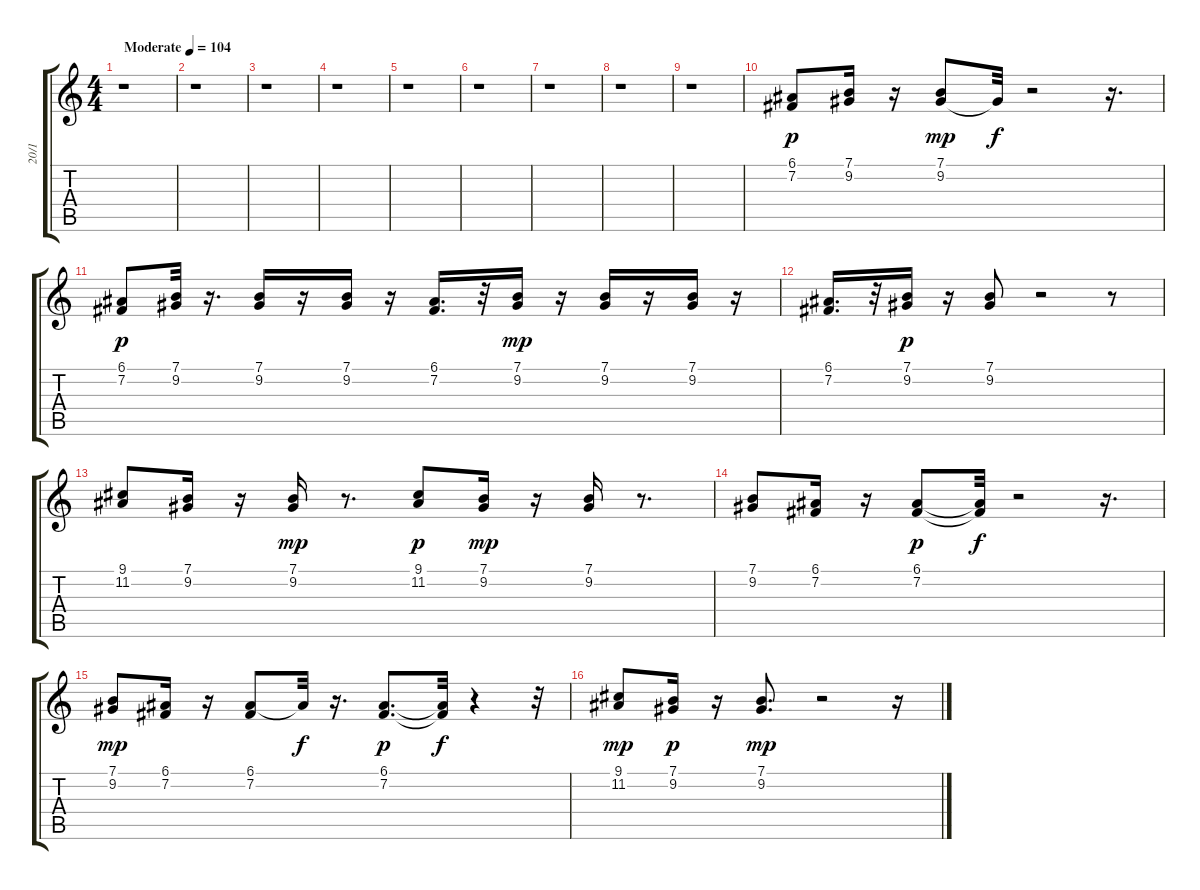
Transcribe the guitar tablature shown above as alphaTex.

\track ("20/1" "20/1") {instrument churchorgan}
\staff {score tabs}
\tuning (E4 B3 G3 D3 A2 E2) {hide}
\ts (4 4)
\tempo (104 "Moderate")
\clef g2
\ks c
r.1{dy p instrument churchorgan} |
r.1 |
r.1 |
r.1 |
r.1 |
r.1 |
r.1 |
r.1 |
r.1 |
(6.1 7.2).8 (7.1 9.2).16 r.16 (7.1 9.2).8{dy mp} 9.2{t}.32{dy f} r.2 r.16{d} |
(6.1 7.2).8{dy p} (7.1 9.2).32 r.16{d} (7.1 9.2).16 r.16 (7.1 9.2).16 r.16 (6.1 7.2).16{d} r.32 (7.1 9.2).16{dy mp} r.16 (7.1 9.2).16 r.16 (7.1 9.2).16 r.16 |
(6.1 7.2).16{d} r.32 (7.1 9.2).16{dy p} r.16 (7.1 9.2).8 r.2 r.8 |
(9.1 11.2).8 (7.1 9.2).16 r.16 (7.1 9.2).16{dy mp} r.8{d} (9.1 11.2).8{dy p} (7.1 9.2).16{dy mp} r.16 (7.1 9.2).16 r.8{d} |
(7.1 9.2).8 (6.1 7.2).16 r.16 (6.1 7.2).8{dy p} (6.1{t} 7.2{t}).32{dy f} r.2 r.16{d} |
(7.1 9.2).8{dy mp} (6.1 7.2).16 r.16 (6.1 7.2).8 6.1{t}.32{dy f} r.16{d} (6.1 7.2).8{d dy p} (6.1{t} 7.2{t}).32{dy f} r.4 r.32 |
(9.1 11.2).8{dy mp} (7.1 9.2).16{dy p} r.16 (7.1 9.2).8{d dy mp} r.2 r.16
